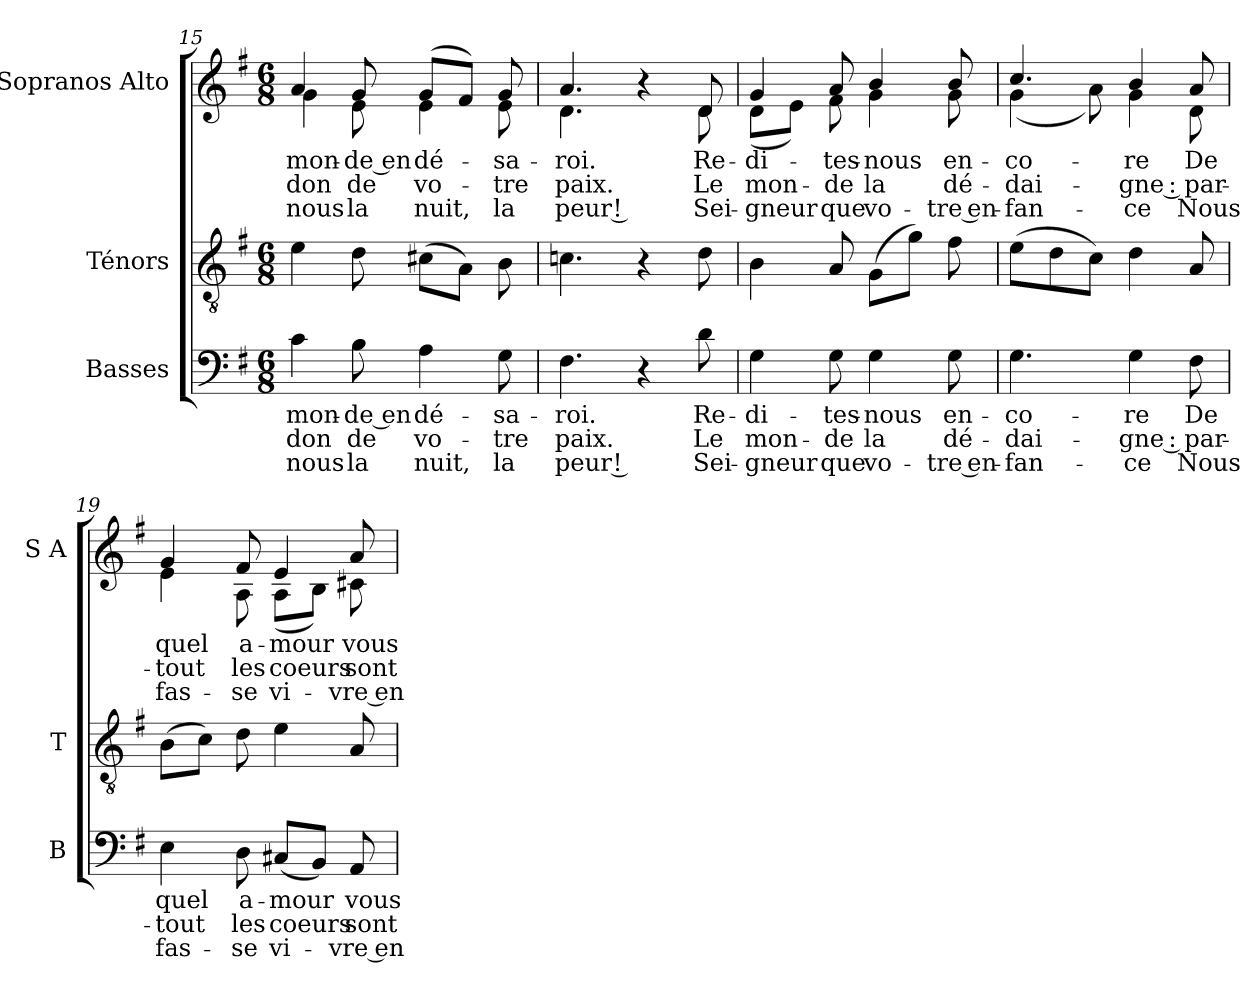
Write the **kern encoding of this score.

**kern	**text	**text	**text	**kern	**kern	**text	**text	**text
*part3	*part3	*part3	*part3	*part2	*part1	*part1	*part1	*part1
*staff3	*staff3	*staff3	*staff3	*staff2	*staff1	*staff1	*staff1	*staff1
*I"Basses	*	*	*	*I"Ténors	*I"Sopranos Alto	*	*	*
*I'B	*	*	*	*I'T	*I'S A	*	*	*
!!LO:PB:g=z
*clefF4	*	*	*	*clefGv2	*clefG2	*	*	*
*	*	*	*	*ITrd7c12	*	*	*	*
*k[f#]	*	*	*	*k[f#]	*k[f#]	*	*	*
*G:	*	*	*	*G:	*G:	*	*	*
*M6/8	*	*	*	*M6/8	*M6/8	*	*	*
=15	=15	=15	=15	=15	=15	=15	=15	=15
!	!LO:LY:a:color=#000000	!LO:LY:a:color=#000000	!LO:LY:b:color=#000000	!	!	!	!	!
!	!	!	!	!	!	!LO:LY:a:color=#000000	!LO:LY:b:color=#000000	!LO:LY:b:color=#000000
*	*	*	*	*	*^	*	*	*
4ci\	mon-	don	nous	4Ei\	4ai/	4gi\	mon-	don	nous
!	!LO:LY:a:color=#000000	!LO:LY:a:color=#000000	!LO:LY:b:color=#000000	!	!	!	!	!	!
!	!	!	!	!	!	!	!LO:LY:a:color=#000000	!LO:LY:b:color=#000000	!LO:LY:b:color=#000000
8Bi\	-de en	de	la	8Di\	8gi/	8ei\	-de en	de	la
!	!LO:LY:a:color=#000000	!LO:LY:a:color=#000000	!LO:LY:b:color=#000000	!	!	!	!	!	!
!	!	!	!	!	!	!	!LO:LY:a:color=#000000	!LO:LY:b:color=#000000	!LO:LY:b:color=#000000
4Ai\	dé-	vo-	nuit,	(8C#Xi\L	(8gi/L	4ei\	dé-	vo-	nuit,
.	.	.	.	8AAi\J)	8f#i/J)	.	.	.	.
!	!LO:LY:a:color=#000000	!LO:LY:a:color=#000000	!LO:LY:b:color=#000000	!	!	!	!	!	!
!	!	!	!	!	!	!	!LO:LY:a:color=#000000	!LO:LY:b:color=#000000	!LO:LY:b:color=#000000
8Gi\	-sa-	-tre	la	8BBi\	8gi/	8ei\	-sa-	-tre	la
=16	=16	=16	=16	=16	=16	=16	=16	=16	=16
!	!LO:LY:a:color=#000000	!LO:LY:a:color=#000000	!LO:LY:b:color=#000000	!	!	!	!	!	!
!	!	!	!	!	!	!	!LO:LY:a:color=#000000	!LO:LY:b:color=#000000	!LO:LY:b:color=#000000
4.F#i\	-roi.	paix.	peur !	4.Cni\	4.ai/	4.di\	-roi.	paix.	peur !
4r	.	.	.	4r	4r	4ryy	.	.	.
!	!LO:LY:a:color=#000000	!LO:LY:a:color=#000000	!LO:LY:b:color=#000000	!	!	!	!	!	!
!	!	!	!	!	!	!	!LO:LY:a:color=#000000	!LO:LY:b:color=#000000	!LO:LY:b:color=#000000
8di\	Re-	Le	Sei-	8Di\	8di/	8di\	Re-	Le	Sei-
=17	=17	=17	=17	=17	=17	=17	=17	=17	=17
!	!LO:LY:a:color=#000000	!LO:LY:a:color=#000000	!LO:LY:b:color=#000000	!	!	!	!	!	!
!	!	!	!	!	!	!	!LO:LY:a:color=#000000	!LO:LY:b:color=#000000	!LO:LY:b:color=#000000
4Gi\	-di-	mon-	-gneur	4BBi\	4gi/	(8di\L	-di-	mon-	-gneur
.	.	.	.	.	.	8ei\J)	.	.	.
!	!LO:LY:a:color=#000000	!LO:LY:a:color=#000000	!LO:LY:b:color=#000000	!	!	!	!	!	!
!	!	!	!	!	!	!	!LO:LY:a:color=#000000	!LO:LY:b:color=#000000	!LO:LY:b:color=#000000
8Gi\	-tes-	-de	que	8AAi/	8ai/	8f#i\	-tes-	-de	que
!	!LO:LY:a:color=#000000	!LO:LY:a:color=#000000	!LO:LY:b:color=#000000	!	!	!	!	!	!
!	!	!	!	!	!	!	!LO:LY:a:color=#000000	!LO:LY:b:color=#000000	!LO:LY:b:color=#000000
4Gi\	-nous	la	vo-	(8GGi\L	4bi/	4gi\	-nous	la	vo-
.	.	.	.	8Gi\J)	.	.	.	.	.
!	!LO:LY:a:color=#000000	!LO:LY:a:color=#000000	!LO:LY:b:color=#000000	!	!	!	!	!	!
!	!	!	!	!	!	!	!LO:LY:a:color=#000000	!LO:LY:b:color=#000000	!LO:LY:b:color=#000000
8Gi\	en-	dé-	-tre en-	8F#i\	8bi/	8gi\	en-	dé-	-tre en-
=18	=18	=18	=18	=18	=18	=18	=18	=18	=18
!	!LO:LY:a:color=#000000	!LO:LY:a:color=#000000	!LO:LY:b:color=#000000	!	!	!	!	!	!
!	!	!	!	!	!	!	!LO:LY:a:color=#000000	!LO:LY:b:color=#000000	!LO:LY:b:color=#000000
4.Gi\	-co-	-dai-	-fan-	(8Ei\L	4.cci/	(4gi\	-co-	-dai-	-fan-
.	.	.	.	8Di\	.	.	.	.	.
.	.	.	.	8Ci\J)	.	8ai\)	.	.	.
!	!LO:LY:a:color=#000000	!LO:LY:a:color=#000000	!LO:LY:b:color=#000000	!	!	!	!	!	!
!	!	!	!	!	!	!	!LO:LY:a:color=#000000	!LO:LY:b:color=#000000	!LO:LY:b:color=#000000
4Gi\	-re	-gne :	-ce	4Di\	4bi/	4gi\	-re	-gne :	-ce
!	!LO:LY:a:color=#000000	!LO:LY:a:color=#000000	!LO:LY:b:color=#000000	!	!	!	!	!	!
!	!	!	!	!	!	!	!LO:LY:a:color=#000000	!LO:LY:b:color=#000000	!LO:LY:b:color=#000000
8F#i\	De	par-	Nous	8AAi/	8ai/	8di\	De	par-	Nous
=19	=19	=19	=19	=19	=19	=19	=19	=19	=19
!	!LO:LY:a:color=#000000	!LO:LY:a:color=#000000	!LO:LY:b:color=#000000	!	!	!	!	!	!
!	!	!	!	!	!	!	!LO:LY:a:color=#000000	!LO:LY:b:color=#000000	!LO:LY:b:color=#000000
4Ei\	quel	-tout	fas-	(8BBi\L	4gi/	4ei\	quel	-tout	fas-
.	.	.	.	8Ci\J)	.	.	.	.	.
!	!LO:LY:a:color=#000000	!LO:LY:a:color=#000000	!LO:LY:b:color=#000000	!	!	!	!	!	!
!	!	!	!	!	!	!	!LO:LY:a:color=#000000	!LO:LY:b:color=#000000	!LO:LY:b:color=#000000
8Di\	a-	les	-se	8Di\	8f#i/	8Ai\	a-	les	-se
!	!LO:LY:a:color=#000000	!LO:LY:a:color=#000000	!LO:LY:b:color=#000000	!	!	!	!	!	!
!	!	!	!	!	!	!	!LO:LY:a:color=#000000	!LO:LY:b:color=#000000	!LO:LY:b:color=#000000
(8C#Xi/L	-mour	coeurs	vi-	4Ei\	4ei/	(8Ai\L	-mour	coeurs	vi-
8BBi/J)	.	.	.	.	.	8Bi\J)	.	.	.
!	!LO:LY:a:color=#000000	!LO:LY:a:color=#000000	!LO:LY:b:color=#000000	!	!	!	!	!	!
!	!	!	!	!	!	!	!LO:LY:a:color=#000000	!LO:LY:b:color=#000000	!LO:LY:b:color=#000000
8AAi/	vous	sont	-vre en	8AAi/	8ai/	8c#Xi\	vous	sont	-vre en
*	*	*	*	*	*v	*v	*	*	*
=	=	=	=	=	=	=	=	=
*-	*-	*-	*-	*-	*-	*-	*-	*-
